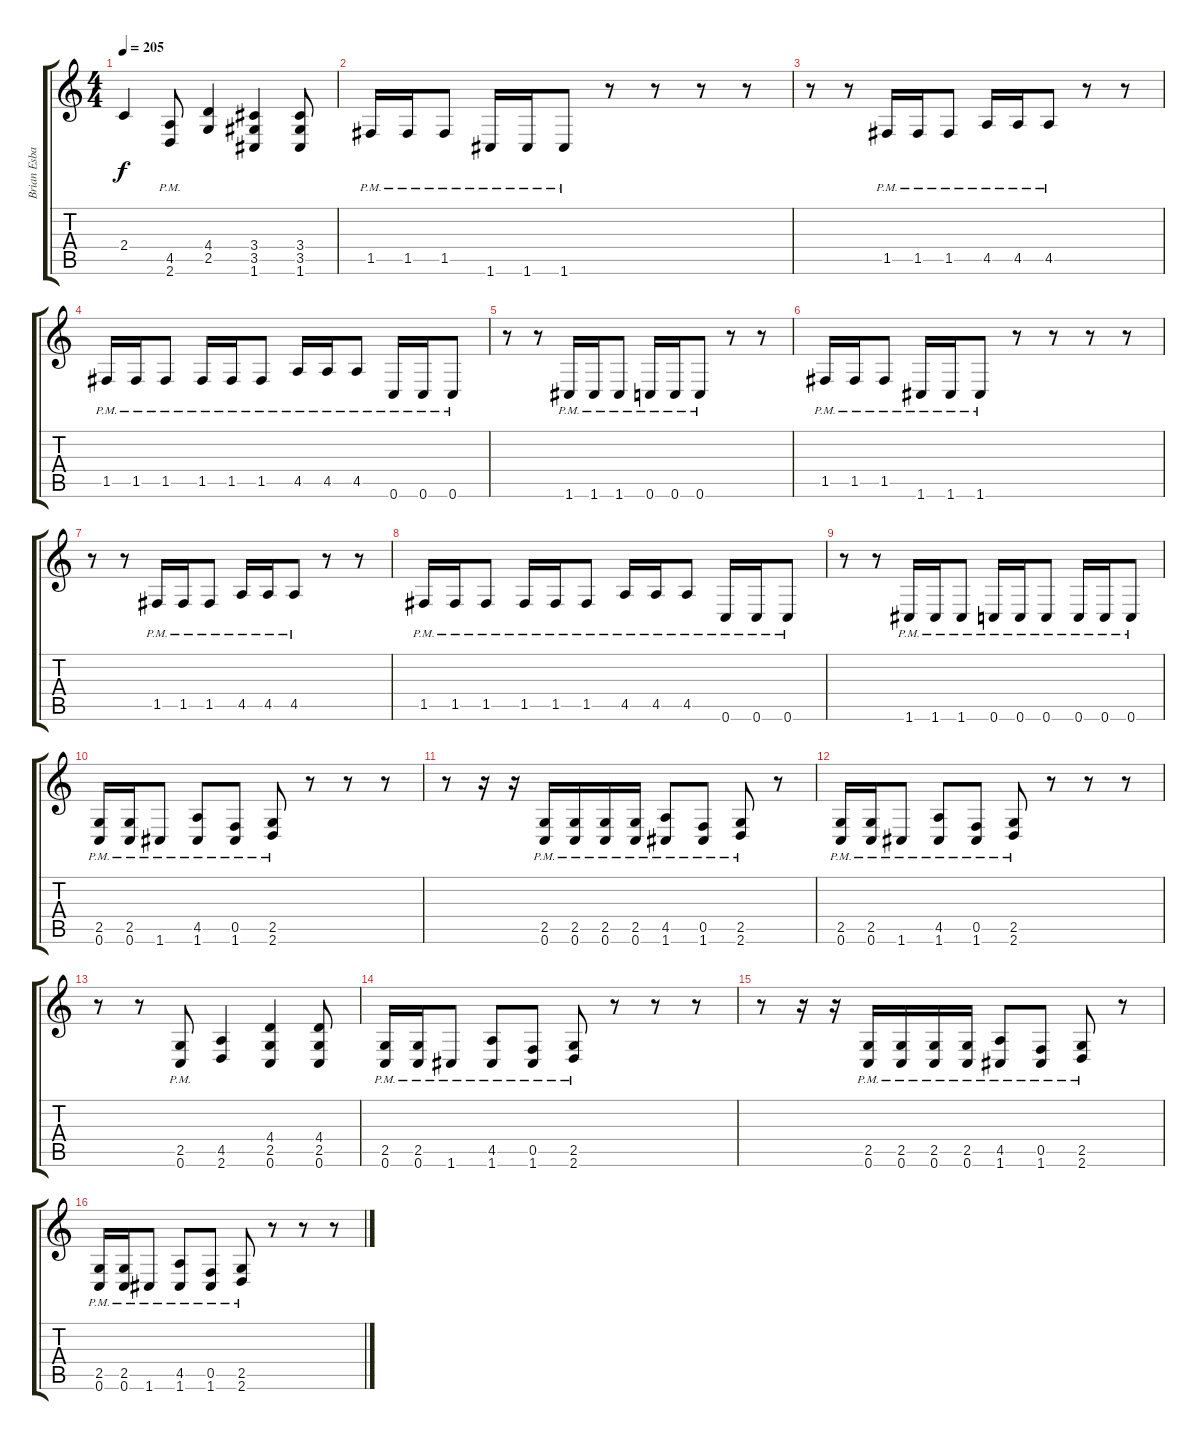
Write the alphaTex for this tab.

\track ("Brian Esbach" "Brian Esba") {instrument distortionguitar}
\staff {score tabs}
\tuning (C4 G3 Eb3 Bb2 F2 C2) {hide}
\ts (4 4)
\tempo 205
\clef g2
\ks c
2.4{t}.4{dy f} (4.5{pm} 2.6{pm}).8 (4.4 2.5).4 (3.4 3.5 1.6).4 (3.4 3.5 1.6).8 |
1.5{pm}.16 1.5{pm}.16 1.5{pm}.8 1.6{pm}.16 1.6{pm}.16 1.6{pm}.8 r.8 r.8 r.8 r.8 |
r.8 r.8 1.5{pm}.16 1.5{pm}.16 1.5{pm}.8 4.5{pm}.16 4.5{pm}.16 4.5{pm}.8 r.8 r.8 |
1.5{pm}.16 1.5{pm}.16 1.5{pm}.8 1.5{pm}.16 1.5{pm}.16 1.5{pm}.8 4.5{pm}.16 4.5{pm}.16 4.5{pm}.8 0.6{pm}.16 0.6{pm}.16 0.6{pm}.8 |
r.8 r.8 1.6{pm}.16 1.6{pm}.16 1.6{pm}.8 0.6{pm}.16 0.6{pm}.16 0.6{pm}.8 r.8 r.8 |
1.5{pm}.16 1.5{pm}.16 1.5{pm}.8 1.6{pm}.16 1.6{pm}.16 1.6{pm}.8 r.8 r.8 r.8 r.8 |
r.8 r.8 1.5{pm}.16 1.5{pm}.16 1.5{pm}.8 4.5{pm}.16 4.5{pm}.16 4.5{pm}.8 r.8 r.8 |
1.5{pm}.16 1.5{pm}.16 1.5{pm}.8 1.5{pm}.16 1.5{pm}.16 1.5{pm}.8 4.5{pm}.16 4.5{pm}.16 4.5{pm}.8 0.6{pm}.16 0.6{pm}.16 0.6{pm}.8 |
r.8 r.8 1.6{pm}.16 1.6{pm}.16 1.6{pm}.8 0.6{pm}.16 0.6{pm}.16 0.6{pm}.8 0.6{pm}.16 0.6{pm}.16 0.6{pm}.8 |
(2.5{pm} 0.6{pm}).16 (2.5{pm} 0.6{pm}).16 1.6{pm}.8 (4.5{pm} 1.6{pm}).8 (0.5{pm} 1.6{pm}).8 (2.5{pm} 2.6{pm}).8 r.8 r.8 r.8 |
r.8 r.16 r.16 (2.5{pm} 0.6{pm}).16 (2.5{pm} 0.6{pm}).16 (2.5{pm} 0.6{pm}).16 (2.5{pm} 0.6{pm}).16 (4.5{pm} 1.6{pm}).8 (0.5{pm} 1.6{pm}).8 (2.5{pm} 2.6{pm}).8 r.8 |
(2.5{pm} 0.6{pm}).16 (2.5{pm} 0.6{pm}).16 1.6{pm}.8 (4.5{pm} 1.6{pm}).8 (0.5{pm} 1.6{pm}).8 (2.5{pm} 2.6{pm}).8 r.8 r.8 r.8 |
r.8 r.8 (2.5{pm} 0.6{pm}).8 (4.5 2.6).4 (4.4 2.5 0.6).4 (4.4 2.5 0.6).8 |
(2.5{pm} 0.6{pm}).16 (2.5{pm} 0.6{pm}).16 1.6{pm}.8 (4.5{pm} 1.6{pm}).8 (0.5{pm} 1.6{pm}).8 (2.5{pm} 2.6{pm}).8 r.8 r.8 r.8 |
r.8 r.16 r.16 (2.5{pm} 0.6{pm}).16 (2.5{pm} 0.6{pm}).16 (2.5{pm} 0.6{pm}).16 (2.5{pm} 0.6{pm}).16 (4.5{pm} 1.6{pm}).8 (0.5{pm} 1.6{pm}).8 (2.5{pm} 2.6{pm}).8 r.8 |
(2.5{pm} 0.6{pm}).16 (2.5{pm} 0.6{pm}).16 1.6{pm}.8 (4.5{pm} 1.6{pm}).8 (0.5{pm} 1.6{pm}).8 (2.5{pm} 2.6{pm}).8 r.8 r.8 r.8
